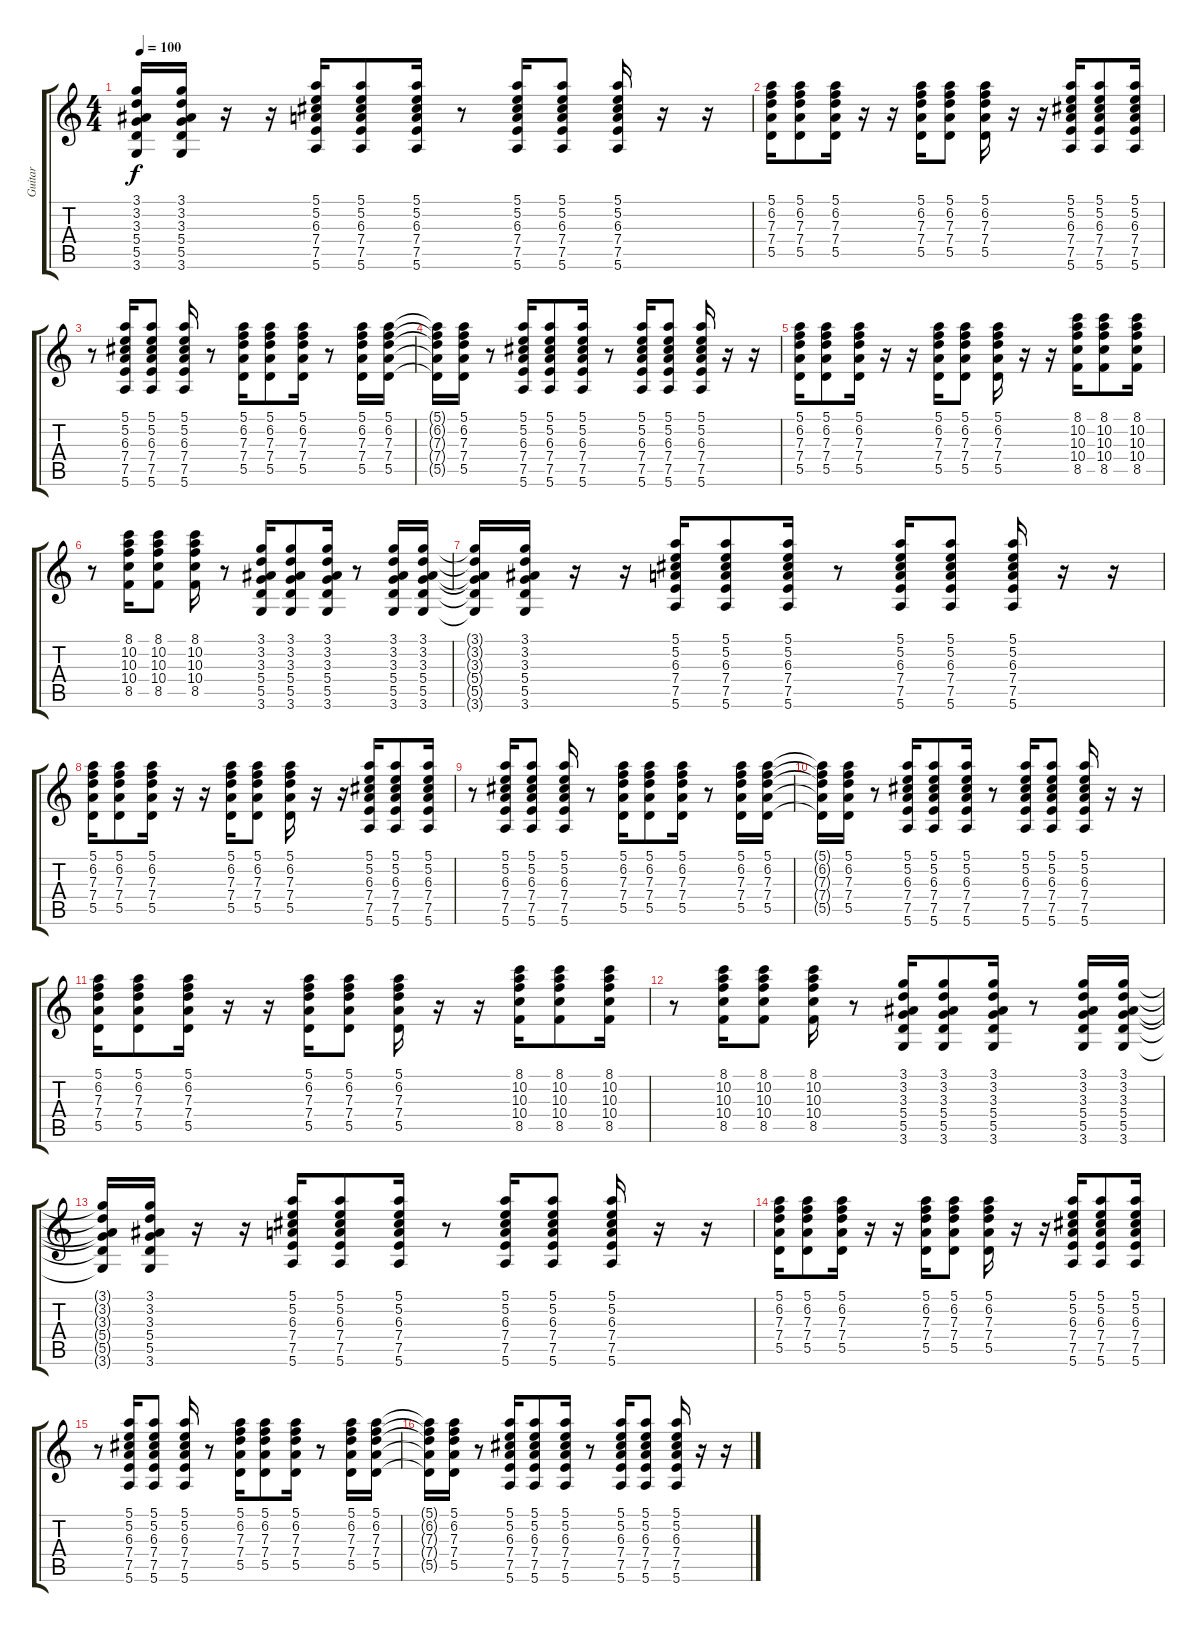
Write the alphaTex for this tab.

\track ("Guitar" "Guitar") {instrument acousticguitarnylon}
\staff {score tabs}
\tuning (E4 B3 G3 D3 A2 E2) {hide}
\ts (4 4)
\tempo 100
\clef g2
\ks c
(3.1{t} 3.2{t} 3.3{t} 5.4{t} 5.5{t} 3.6{t}).16{dy f} (3.1 3.2 3.3 5.4 5.5 3.6).16 r.16 r.16 (5.1 5.2 6.3 7.4 7.5 5.6).16 (5.1 5.2 6.3 7.4 7.5 5.6).8 (5.1 5.2 6.3 7.4 7.5 5.6).16 r.8 (5.1 5.2 6.3 7.4 7.5 5.6).16 (5.1 5.2 6.3 7.4 7.5 5.6).8 (5.1 5.2 6.3 7.4 7.5 5.6).16 r.16 r.16 |
(5.1 6.2 7.3 7.4 5.5).16 (5.1 6.2 7.3 7.4 5.5).8 (5.1 6.2 7.3 7.4 5.5).16 r.16 r.16 (5.1 6.2 7.3 7.4 5.5).16 (5.1 6.2 7.3 7.4 5.5).8 (5.1 6.2 7.3 7.4 5.5).16 r.16 r.16 (5.1 5.2 6.3 7.4 7.5 5.6).16 (5.1 5.2 6.3 7.4 7.5 5.6).8 (5.1 5.2 6.3 7.4 7.5 5.6).16 |
r.8 (5.1 5.2 6.3 7.4 7.5 5.6).16 (5.1 5.2 6.3 7.4 7.5 5.6).8 (5.1 5.2 6.3 7.4 7.5 5.6).16 r.8 (5.1 6.2 7.3 7.4 5.5).16 (5.1 6.2 7.3 7.4 5.5).8 (5.1 6.2 7.3 7.4 5.5).16 r.8 (5.1 6.2 7.3 7.4 5.5).16 (5.1 6.2 7.3 7.4 5.5).16 |
(5.1{t} 6.2{t} 7.3{t} 7.4{t} 5.5{t}).16 (5.1 6.2 7.3 7.4 5.5).16 r.8 (5.1 5.2 6.3 7.4 7.5 5.6).16 (5.1 5.2 6.3 7.4 7.5 5.6).8 (5.1 5.2 6.3 7.4 7.5 5.6).16 r.8 (5.1 5.2 6.3 7.4 7.5 5.6).16 (5.1 5.2 6.3 7.4 7.5 5.6).8 (5.1 5.2 6.3 7.4 7.5 5.6).16 r.16 r.16 |
(5.1 6.2 7.3 7.4 5.5).16 (5.1 6.2 7.3 7.4 5.5).8 (5.1 6.2 7.3 7.4 5.5).16 r.16 r.16 (5.1 6.2 7.3 7.4 5.5).16 (5.1 6.2 7.3 7.4 5.5).8 (5.1 6.2 7.3 7.4 5.5).16 r.16 r.16 (8.1 10.2 10.3 10.4 8.5).16 (8.1 10.2 10.3 10.4 8.5).8 (8.1 10.2 10.3 10.4 8.5).16 |
r.8 (8.1 10.2 10.3 10.4 8.5).16 (8.1 10.2 10.3 10.4 8.5).8 (8.1 10.2 10.3 10.4 8.5).16 r.8 (3.1 3.2 3.3 5.4 5.5 3.6).16 (3.1 3.2 3.3 5.4 5.5 3.6).8 (3.1 3.2 3.3 5.4 5.5 3.6).16 r.8 (3.1 3.2 3.3 5.4 5.5 3.6).16 (3.1 3.2 3.3 5.4 5.5 3.6).16 |
(3.1{t} 3.2{t} 3.3{t} 5.4{t} 5.5{t} 3.6{t}).16 (3.1 3.2 3.3 5.4 5.5 3.6).16 r.16 r.16 (5.1 5.2 6.3 7.4 7.5 5.6).16 (5.1 5.2 6.3 7.4 7.5 5.6).8 (5.1 5.2 6.3 7.4 7.5 5.6).16 r.8 (5.1 5.2 6.3 7.4 7.5 5.6).16 (5.1 5.2 6.3 7.4 7.5 5.6).8 (5.1 5.2 6.3 7.4 7.5 5.6).16 r.16 r.16 |
(5.1 6.2 7.3 7.4 5.5).16 (5.1 6.2 7.3 7.4 5.5).8 (5.1 6.2 7.3 7.4 5.5).16 r.16 r.16 (5.1 6.2 7.3 7.4 5.5).16 (5.1 6.2 7.3 7.4 5.5).8 (5.1 6.2 7.3 7.4 5.5).16 r.16 r.16 (5.1 5.2 6.3 7.4 7.5 5.6).16 (5.1 5.2 6.3 7.4 7.5 5.6).8 (5.1 5.2 6.3 7.4 7.5 5.6).16 |
r.8 (5.1 5.2 6.3 7.4 7.5 5.6).16 (5.1 5.2 6.3 7.4 7.5 5.6).8 (5.1 5.2 6.3 7.4 7.5 5.6).16 r.8 (5.1 6.2 7.3 7.4 5.5).16 (5.1 6.2 7.3 7.4 5.5).8 (5.1 6.2 7.3 7.4 5.5).16 r.8 (5.1 6.2 7.3 7.4 5.5).16 (5.1 6.2 7.3 7.4 5.5).16 |
(5.1{t} 6.2{t} 7.3{t} 7.4{t} 5.5{t}).16 (5.1 6.2 7.3 7.4 5.5).16 r.8 (5.1 5.2 6.3 7.4 7.5 5.6).16 (5.1 5.2 6.3 7.4 7.5 5.6).8 (5.1 5.2 6.3 7.4 7.5 5.6).16 r.8 (5.1 5.2 6.3 7.4 7.5 5.6).16 (5.1 5.2 6.3 7.4 7.5 5.6).8 (5.1 5.2 6.3 7.4 7.5 5.6).16 r.16 r.16 |
(5.1 6.2 7.3 7.4 5.5).16 (5.1 6.2 7.3 7.4 5.5).8 (5.1 6.2 7.3 7.4 5.5).16 r.16 r.16 (5.1 6.2 7.3 7.4 5.5).16 (5.1 6.2 7.3 7.4 5.5).8 (5.1 6.2 7.3 7.4 5.5).16 r.16 r.16 (8.1 10.2 10.3 10.4 8.5).16 (8.1 10.2 10.3 10.4 8.5).8 (8.1 10.2 10.3 10.4 8.5).16 |
r.8 (8.1 10.2 10.3 10.4 8.5).16 (8.1 10.2 10.3 10.4 8.5).8 (8.1 10.2 10.3 10.4 8.5).16 r.8 (3.1 3.2 3.3 5.4 5.5 3.6).16 (3.1 3.2 3.3 5.4 5.5 3.6).8 (3.1 3.2 3.3 5.4 5.5 3.6).16 r.8 (3.1 3.2 3.3 5.4 5.5 3.6).16 (3.1 3.2 3.3 5.4 5.5 3.6).16 |
(3.1{t} 3.2{t} 3.3{t} 5.4{t} 5.5{t} 3.6{t}).16 (3.1 3.2 3.3 5.4 5.5 3.6).16 r.16 r.16 (5.1 5.2 6.3 7.4 7.5 5.6).16 (5.1 5.2 6.3 7.4 7.5 5.6).8 (5.1 5.2 6.3 7.4 7.5 5.6).16 r.8 (5.1 5.2 6.3 7.4 7.5 5.6).16 (5.1 5.2 6.3 7.4 7.5 5.6).8 (5.1 5.2 6.3 7.4 7.5 5.6).16 r.16 r.16 |
(5.1 6.2 7.3 7.4 5.5).16 (5.1 6.2 7.3 7.4 5.5).8 (5.1 6.2 7.3 7.4 5.5).16 r.16 r.16 (5.1 6.2 7.3 7.4 5.5).16 (5.1 6.2 7.3 7.4 5.5).8 (5.1 6.2 7.3 7.4 5.5).16 r.16 r.16 (5.1 5.2 6.3 7.4 7.5 5.6).16 (5.1 5.2 6.3 7.4 7.5 5.6).8 (5.1 5.2 6.3 7.4 7.5 5.6).16 |
r.8 (5.1 5.2 6.3 7.4 7.5 5.6).16 (5.1 5.2 6.3 7.4 7.5 5.6).8 (5.1 5.2 6.3 7.4 7.5 5.6).16 r.8 (5.1 6.2 7.3 7.4 5.5).16 (5.1 6.2 7.3 7.4 5.5).8 (5.1 6.2 7.3 7.4 5.5).16 r.8 (5.1 6.2 7.3 7.4 5.5).16 (5.1 6.2 7.3 7.4 5.5).16 |
(5.1{t} 6.2{t} 7.3{t} 7.4{t} 5.5{t}).16 (5.1 6.2 7.3 7.4 5.5).16 r.8 (5.1 5.2 6.3 7.4 7.5 5.6).16 (5.1 5.2 6.3 7.4 7.5 5.6).8 (5.1 5.2 6.3 7.4 7.5 5.6).16 r.8 (5.1 5.2 6.3 7.4 7.5 5.6).16 (5.1 5.2 6.3 7.4 7.5 5.6).8 (5.1 5.2 6.3 7.4 7.5 5.6).16 r.16 r.16
